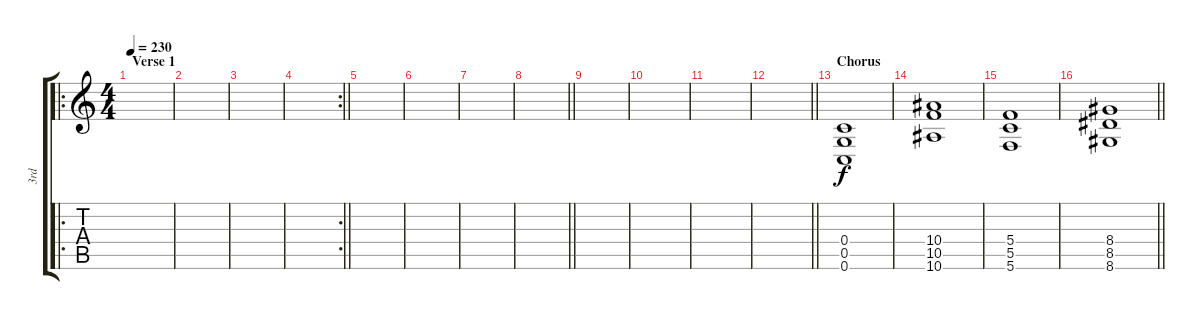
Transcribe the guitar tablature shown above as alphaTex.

\track ("3rd" "3rd") {instrument overdrivenguitar}
\staff {score tabs}
\tuning (D4 A3 F3 C3 G2 C2) {hide}
\ro
\ts (4 4)
\section ("" "Verse 1")
\tempo 230
\clef g2
\ks c
|
|
|
\rc 2
\barLineRight lightlight
|
|
|
|
\barLineRight lightlight
|
|
|
|
\barLineRight lightlight
|
\section ("" "Chorus")
(0.4 0.5 0.6).1 |
(10.4 10.5 10.6).1 |
(5.4 5.5 5.6).1 |
\barLineRight lightlight
(8.4 8.5 8.6).1
